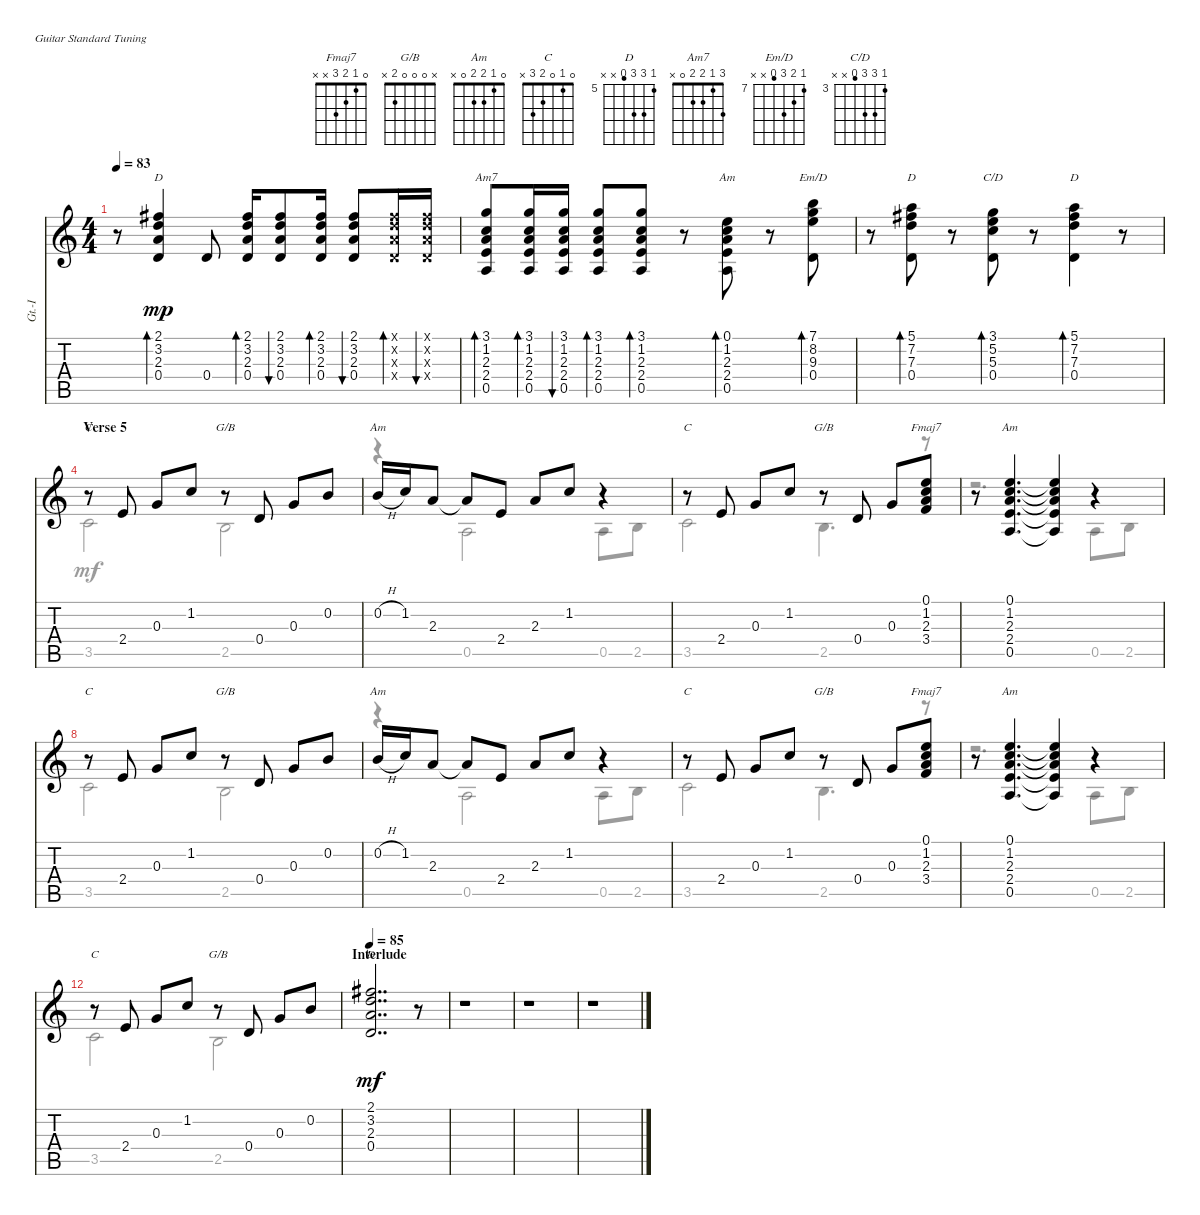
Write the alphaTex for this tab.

\defaultSystemsLayout 4
\bracketExtendMode nobrackets
\defaultBarNumberDisplay FirstOfSystem
\track ("Rhythm I - J. Page - Acoustic" "Gt.-I") {instrument acousticguitarsteel}
\staff {score tabs}
\tuning (E4 B3 G3 D3 A2 E2)
\chord ("Fmaj7" 0 1 2 3 x x)
\chord ("G/B" x 0 0 0 2 x)
\chord ("Am" 0 1 2 2 0 x)
\chord ("C" 0 1 0 2 3 x)
\chord ("D" 2 3 2 0 x x)
\chord ("Am7" 3 1 2 2 0 x)
\chord ("Em/D" 7 8 9 6 x x) {firstfret 7}
\chord ("D" 5 7 7 4 x x) {firstfret 5}
\chord ("C/D" 3 5 5 2 x x) {firstfret 3}
\voice
\ts (4 4)
\tempo 83
\clef g2
\ks aminor
r.8{dy mp beam Down} (0.4 2.3 3.2 2.1{acc #}).4{bd 30 ch "D" beam Up} 0.4.8{beam Up} (0.4 2.3 3.2 2.1{acc #}).16{bd 30 beam Up} (0.4 2.3 3.2 2.1{acc #}).8{bu 30 beam Up} (0.4 2.3 3.2 2.1{acc #}).16{bd 30 beam Up} (0.4 2.3 3.2 2.1{acc #}).8{bu 30 beam Up} (0.4{x} 2.3{x} 3.2{x} 2.1{x acc #}).16{bd 30 beam Up} (0.4{x} 2.3{x} 3.2{x} 2.1{x acc #}).16{bu 30 beam Up} |
(0.5 2.4 2.3 1.2 3.1).8{bd 30 ch "Am7" beam Up} (0.5 2.4 2.3 1.2 3.1).16{bd 30 beam Up} (0.5 2.4 2.3 1.2 3.1).16{bu 30 beam Up} (0.5 2.4 2.3 1.2 3.1).8{bd 30 beam Up} (0.5 2.4 2.3 1.2 3.1).8{bd 30 beam Up} r.8{beam Down} (0.5 2.4 2.3 1.2 0.1).8{bd 30 ch "Am" beam Up} r.8{beam Down} (0.4 9.3 8.2 7.1).8{bd 30 ch "Em/D" beam Down} |
r.8{beam Down} (5.1 7.2{acc #} 7.3 0.4).8{bd 30 ch "D" beam Down} r.8{beam Down} (0.4 5.3 5.2 3.1).8{bd 30 ch "C/D" beam Down} r.8{beam Down} (5.1 7.2{acc #} 7.3 0.4).4{bd 30 ch "D" beam Down} r.8{beam Down} |
\section ("" "Verse 5")
r.8{ch "C" beam Up} 2.4.8{beam Up} 0.3.8{beam Up} 1.2.8{beam Up} r.8{ch "G/B" beam Up} 0.4.8{beam Up} 0.3.8{beam Up} 0.2.8{beam Up} |
0.2{h}.16{ch "Am" beam Up} 1.2.16{beam Up} 2.3.8{beam Up} 2.3{t}.8{beam Up} 2.4.8{beam Up} 2.3.8{beam Up} 1.2.8{beam Up} r.4{beam Up} |
r.8{ch "C" beam Up} 2.4.8{beam Up} 0.3.8{beam Up} 1.2.8{beam Up} r.8{ch "G/B" beam Up} 0.4.8{beam Up} 0.3.8{beam Up} (1.2 2.3 3.4 0.1).8{ch "Fmaj7" beam Up} |
r.8{beam Up} (0.5 2.4 2.3 1.2 0.1).4{d ch "Am" beam Up} (0.5{t} 2.4{t} 2.3{t} 1.2{t} 0.1{t}).4{beam Up} r.4{beam Up} |
r.8{ch "C" beam Up} 2.4.8{beam Up} 0.3.8{beam Up} 1.2.8{beam Up} r.8{ch "G/B" beam Up} 0.4.8{beam Up} 0.3.8{beam Up} 0.2.8{beam Up} |
0.2{h}.16{ch "Am" beam Up} 1.2.16{beam Up} 2.3.8{beam Up} 2.3{t}.8{beam Up} 2.4.8{beam Up} 2.3.8{beam Up} 1.2.8{beam Up} r.4{beam Up} |
r.8{ch "C" beam Up} 2.4.8{beam Up} 0.3.8{beam Up} 1.2.8{beam Up} r.8{ch "G/B" beam Up} 0.4.8{beam Up} 0.3.8{beam Up} (1.2 2.3 3.4 0.1).8{ch "Fmaj7" beam Up} |
r.8{beam Up} (0.5 2.4 2.3 1.2 0.1).4{d ch "Am" beam Up} (0.5{t} 2.4{t} 2.3{t} 1.2{t} 0.1{t}).4{beam Up} r.4{beam Up} |
r.8{ch "C" beam Up} 2.4.8{beam Up} 0.3.8{beam Up} 1.2.8{beam Up} r.8{ch "G/B" beam Up} 0.4.8{beam Up} 0.3.8{beam Up} 0.2.8{beam Up} |
\section ("" "Interlude")
\tempo 85
(0.4 2.3 3.2 2.1{acc #}).2{dd ch "D" dy mf beam Up} r.8{beam Down} |
r.1{beam Down} |
r.1{beam Down} |
r.1{beam Down}
\voice
\clef g2
\ottava regular
\simile none
\ks aminor
|
|
|
3.5.2{beam Down} 2.5.2{beam Down} |
r.4{beam Down} 0.5.2{beam Down} 0.5.8{beam Down} 2.5.8{beam Down} |
3.5.2{beam Down} 2.5.4{d beam Down} r.8{beam Down} |
r.2{d beam Down} 0.5.8{beam Down} 2.5.8{beam Down} |
3.5.2{beam Down} 2.5.2{beam Down} |
r.4{beam Down} 0.5.2{beam Down} 0.5.8{beam Down} 2.5.8{beam Down} |
3.5.2{beam Down} 2.5.4{d beam Down} r.8{beam Down} |
r.2{d beam Down} 0.5.8{beam Down} 2.5.8{beam Down} |
3.5.2{beam Down} 2.5.2{beam Down} |
|
|
|
